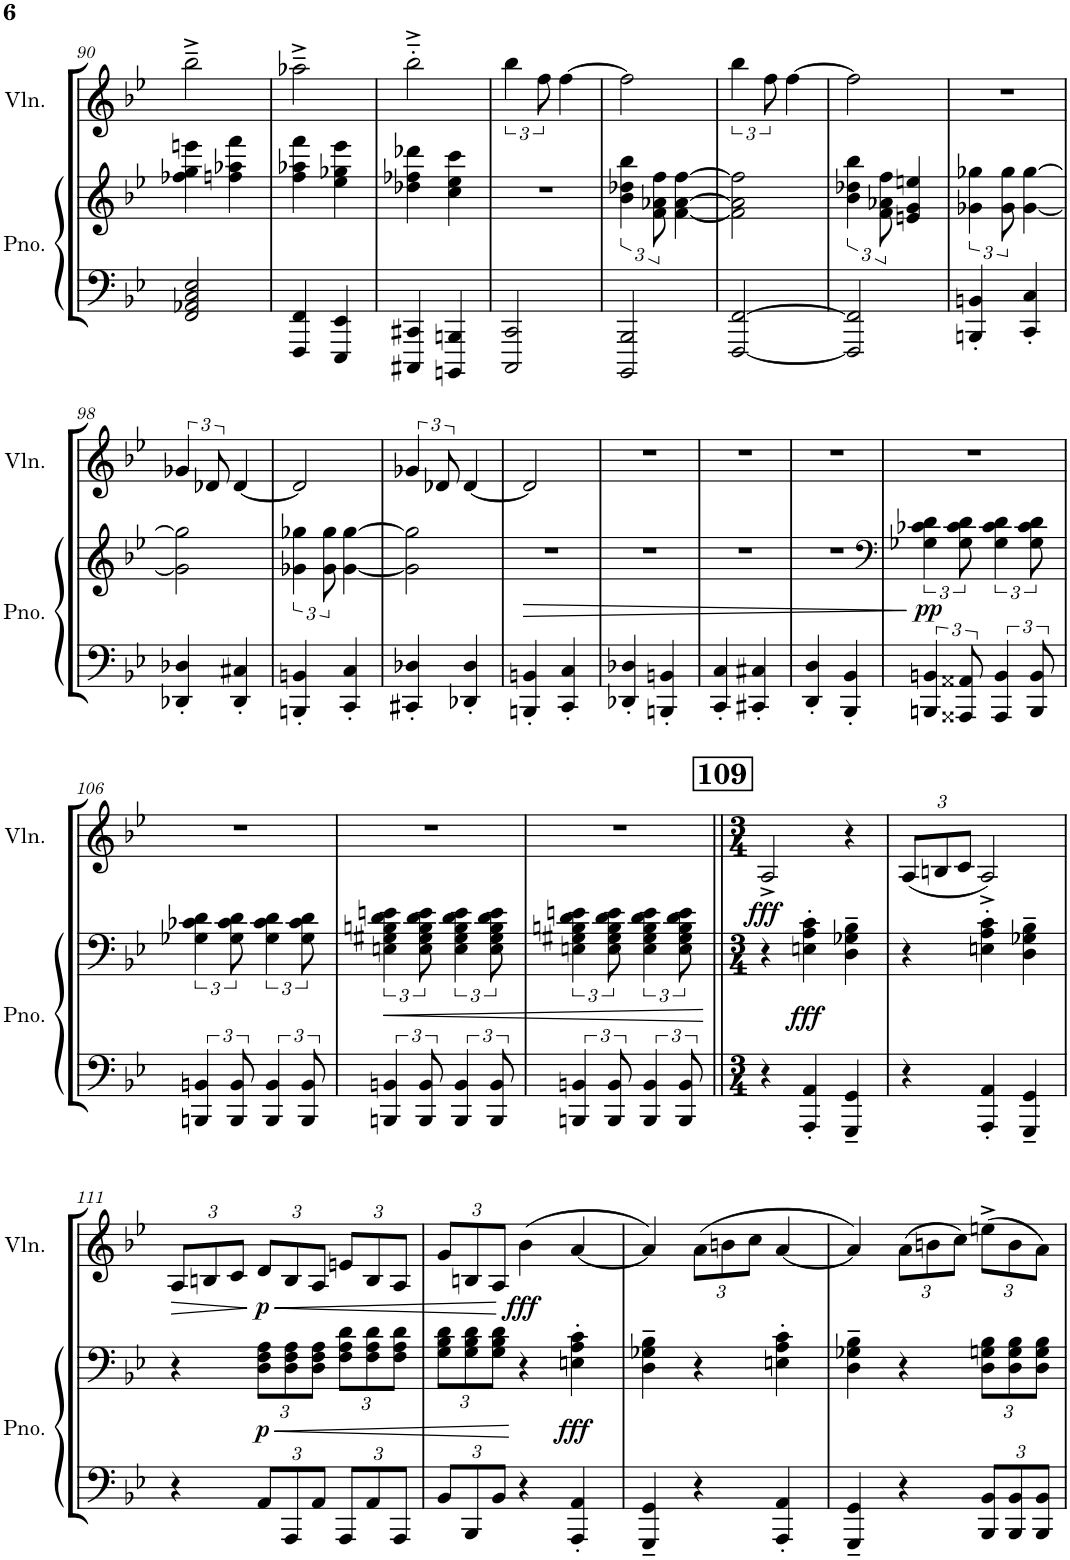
**kern	**kern	**dynam	**kern	**dynam
*part2	*part2	*part2	*part1	*part1
*staff3	*staff2	*staff2/3	*staff1	*staff1
*I"Piano	*	*	*I"Violin	*
*I'Pno.	*	*	*I'Vln.	*
!!LO:PB:g=z
*clefF4	*clefG2	*	*clefG2	*
*k[b-e-]	*k[b-e-]	*	*k[b-e-]	*
*M2/4	*M2/4	*	*M2/4	*
=90	=90	=90	=90	=90
2FF/ 2AA-X/ 2C/ 2E-/	4ff-X\ 4gg\ 4eeen\	.	2bb-~^\	.
.	4ffn\ 4aa-X\ 4fff\	.	.	.
=91	=91	=91	=91	=91
4FFF/ 4FF/	4ff\ 4aa-X\ 4fff\	.	2aa-X~^\	.
4EEE-/ 4EE-/	4ee-\ 4gg-X\ 4eee-\	.	.	.
=92	=92	=92	=92	=92
4CCC#X/ 4CC#X/	4dd-X\ 4ff-X\ 4ddd-X\	.	2bb-'~^\	.
4BBBBn/ 4BBBn/	4cc\ 4ee-\ 4ccc\	.	.	.
=93	=93	=93	=93	=93
2CCC/ 2CC/	2r	.	6bb-\	.
.	.	.	12ff\	.
.	.	.	[4ff\	.
=94	=94	=94	=94	=94
2BBBB-/ 2BBB-/	6b-\ 6dd-X\ 6bb-\	.	2ff\]	.
.	12f\ 12a-X\ 12ff\	.	.	.
.	[4f\ [4a-\ [4ff\	.	.	.
=95	=95	=95	=95	=95
[2FFF/ [2FF/	2f\] 2a-\] 2ff\]	.	6bb-\	.
.	.	.	12ff\	.
.	.	.	[4ff\	.
=96	=96	=96	=96	=96
2FFF/] 2FF/]	6b-\ 6dd-X\ 6bb-\	.	2ff\]	.
.	12f\ 12a-X\ 12ff\	.	.	.
.	4en/ 4g/ 4een/	.	.	.
=97	=97	=97	=97	=97
4BBBn/' 4BBn/'	6g-X\ 6gg-X\	.	2r	.
.	12g-\ 12gg-\	.	.	.
4CC/' 4C/'	[4g-\ [4gg-\	.	.	.
!!LO:LB:g=z
=98	=98	=98	=98	=98
4DD-X/' 4D-X/'	2g-\] 2gg-\]	.	6g-X/	.
.	.	.	12d-X/	.
4DD-/' 4C#X/'	.	.	[4d-/	.
=99	=99	=99	=99	=99
4BBBn/' 4BBn/'	6g-X\ 6gg-X\	.	2d-/]	.
.	12g-\ 12gg-\	.	.	.
4CC/' 4C/'	[4g-\ [4gg-\	.	.	.
=100	=100	=100	=100	=100
4CC#X/' 4D-X/'	2g-\] 2gg-\]	.	6g-X/	.
.	.	.	12d-X/	.
4DD-X/' 4D-/'	.	.	[4d-/	.
=101	=101	=101	=101	=101
!	!	!LO:HP:b	!	!
4BBBn/' 4BBn/'	2r	>	2d-/]	.
4CC/' 4C/'	.	.	.	.
=102	=102	=102	=102	=102
4DD-X/' 4D-X/'	2r	.	2r	.
4BBBn/' 4BBn/'	.	.	.	.
=103	=103	=103	=103	=103
4CC/' 4C/'	2r	.	2r	.
4CC#X/' 4C#X/'	.	.	.	.
=104	=104	=104	=104	=104
4DD/' 4D/'	2r	.	2r	.
4BBB-/' 4BB-/'	.	.	.	.
.	.	]	.	.
=105	=105	=105	=105	=105
*	*clefF4	*	*	*
!	!	!LO:DY:b	!	!
6BBBn/ 6BBn/	6G-X\ 6c-X\ 6d\	pp	2r	.
12AAA##X/ 12AA##X/	12G-\ 12c-\ 12d\	.	.	.
6AAA##/ 6BB/	6G-\ 6c-\ 6d\	.	.	.
12BBB/ 12BB/	12G-\ 12c-\ 12d\	.	.	.
!!LO:LB:g=z
=106	=106	=106	=106	=106
6BBBn/ 6BBn/	6G-X\ 6c-X\ 6d\	.	2r	.
12BBB/ 12BB/	12G-\ 12c-\ 12d\	.	.	.
6BBB/ 6BB/	6G-\ 6c-\ 6d\	.	.	.
12BBB/ 12BB/	12G-\ 12c-\ 12d\	.	.	.
=107	=107	=107	=107	=107
!	!	!LO:HP:b	!	!
6BBBn/ 6BBn/	6En\ 6G#X\ 6Bn\ 6d\ 6en\	<	2r	.
12BBB/ 12BB/	12E\ 12G#\ 12B\ 12d\ 12e\	.	.	.
6BBB/ 6BB/	6E\ 6G#\ 6B\ 6d\ 6e\	.	.	.
12BBB/ 12BB/	12E\ 12G#\ 12B\ 12d\ 12e\	.	.	.
=108	=108	=108	=108	=108
6BBBn/ 6BBn/	6En\ 6G#X\ 6Bn\ 6d\ 6en\	.	2r	.
12BBB/ 12BB/	12E\ 12G#\ 12B\ 12d\ 12e\	.	.	.
6BBB/ 6BB/	6E\ 6G#\ 6B\ 6d\ 6e\	.	.	.
12BBB/ 12BB/	12E\ 12G#\ 12B\ 12d\ 12e\	.	.	.
.	.	[	.	.
!!LO:REH:place=s1:a:B:cj:fs=14:t=109
=109||	=109||	=109||	=109||	=109||
*M3/4	*M3/4	*	*M3/4	*
!	!	!	!	!LO:DY:b
4r	4r	.	2A^/	fff
!	!	!LO:DY:b	!	!
4AAA/' 4AA/'	4En\' 4A\' 4c\'	fff	.	.
4GGG/~ 4GG/~	4D\~ 4G-X\~ 4B-\~	.	4r	.
=110	=110	=110	=110	=110
*	*	*	*Xbrackettup	*
4r	4r	.	(12A/L	.
.	.	.	12Bn/	.
.	.	.	12c/J	.
4AAA/' 4AA/'	4En\' 4A\' 4c\'	.	2A^/)	.
4GGG/~ 4GG/~	4D\~ 4G-X\~ 4B-\~	.	.	.
!!LO:LB:g=z
=111	=111	=111	=111	=111
!	!	!	!	!LO:HP:b
4r	4r	.	12A/L	>
.	.	.	12Bn/	.
.	.	.	12c/J	.
*Xbrackettup	*Xbrackettup	*	*	*
!	!	!LO:HP:b	!	!LO:HP:n=1:b
!	!	!LO:DY:n=1:b	!	!LO:DY:n=1:b
12AA/L	12D\ 12F\ 12A\L	< p	12d/L	] < p
12AAA/	12D\ 12F\ 12A\	.	12B/	.
12AA/J	12D\ 12F\ 12A\J	.	12A/J	.
12AAA/L	12F\ 12A\ 12d\L	.	12en/L	.
12AA/	12F\ 12A\ 12d\	.	12B/	.
12AAA/J	12F\ 12A\ 12d\J	.	12A/J	.
=112	=112	=112	=112	=112
12BB-/L	12G\ 12B-\ 12d\L	.	12g/L	.
12BBB-/	12G\ 12B-\ 12d\	.	12Bn/	.
12BB-/J	12G\ 12B-\ 12d\J	.	12A/J	.
!	!	!	!	!LO:DY:n=1:b
4r	4r	[	(4b-\	[ fff
!	!	!LO:DY:b	!	!
4AAA/' 4AA/'	4En\' 4A\' 4c\'	fff	[4a/	.
=113	=113	=113	=113	=113
4GGG/~ 4GG/~	4D\~ 4G-X\~ 4B-\~	.	4a/])	.
4r	4r	.	(12a\L	.
.	.	.	12bn\	.
.	.	.	12cc\J	.
4AAA/' 4AA/'	4En\' 4A\' 4c\'	.	[4a/	.
=114	=114	=114	=114	=114
4GGG/~ 4GG/~	4D\~ 4G-X\~ 4B-\~	.	4a/])	.
4r	4r	.	(12a\L	.
.	.	.	12bn\	.
.	.	.	12cc\J)	.
12BBB-/ 12BB-/L	12D\ 12Gn\ 12B-\L	.	(12een^\L	.
12BBB-/ 12BB-/	12D\ 12G\ 12B-\	.	12b\	.
12BBB-/ 12BB-/J	12D\ 12G\ 12B-\J	.	12a\J)	.
=	=	=	=	=
*-	*-	*-	*-	*-
